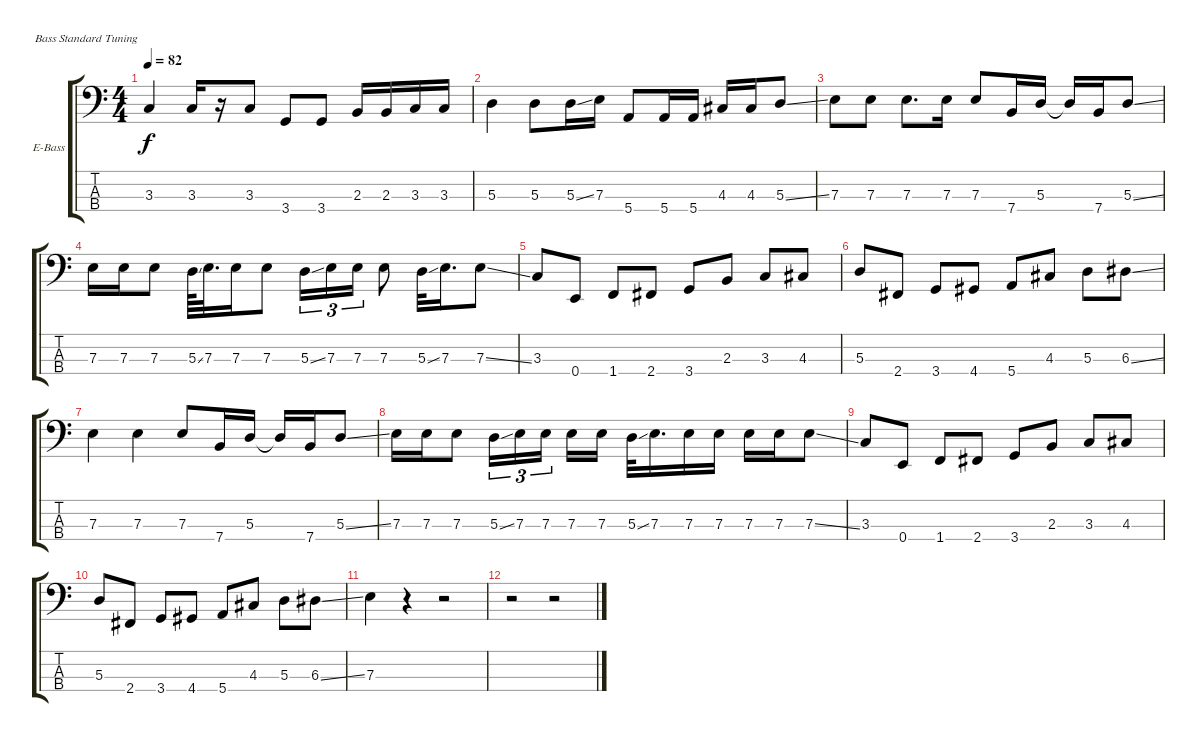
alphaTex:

\bracketExtendMode groupsimilarinstruments
\firstSystemTrackNameOrientation horizontal
\otherSystemsTrackNameOrientation horizontal
\track ("Bass" "E-Bass") {instrument electricbassfinger}
\staff {score tabs}
\tuning (G2 D2 A1 E1)
\ts (4 4)
\tempo 82
\clef f4
\ks c
3.3.4{dy f} 3.3.16 r.16 3.3.8 3.4.8 3.4.8 2.3.16 2.3.16 3.3.16 3.3.16 |
5.3.4 5.3.8 5.3{ss}.16 7.3.16 5.4.8 5.4.16 5.4.16 4.3.16 4.3.16 5.3{ss}.8 |
7.3.8 7.3.8 7.3.8{d} 7.3.16 7.3.8 7.4.16 5.3.16 5.3{t}.16 7.4.16 5.3{ss}.8 |
7.3.16 7.3.16 7.3.8 5.3{ss}.64 7.3.32{d} 7.3.16 7.3.8 5.3{ss}.16{tu (3 2)} 7.3.16{tu (3 2)} 7.3.16{tu (3 2)} 7.3.8 5.3{ss}.32 7.3.16{d} 7.3{ss}.8 |
3.3.8 0.4.8 1.4.8 2.4.8 3.4.8 2.3.8 3.3.8 4.3.8 |
5.3.8 2.4.8 3.4.8 4.4.8 5.4.8 4.3.8 5.3.8 6.3{ss}.8 |
7.3.4 7.3.4 7.3.8 7.4.16 5.3.16 5.3{t}.16 7.4.16 5.3{ss}.8 |
7.3.16 7.3.16 7.3.8 5.3{ss}.16{tu (3 2)} 7.3.16{tu (3 2)} 7.3.16{tu (3 2)} 7.3.16 7.3.16 5.3{ss}.32 7.3.16{d} 7.3.16 7.3.16 7.3.16 7.3.16 7.3{ss}.8 |
3.3.8 0.4.8 1.4.8 2.4.8 3.4.8 2.3.8 3.3.8 4.3.8 |
5.3.8 2.4.8 3.4.8 4.4.8 5.4.8 4.3.8 5.3.8 6.3{ss}.8 |
7.3.4 r.4 r.2 |
r.2 r.2
